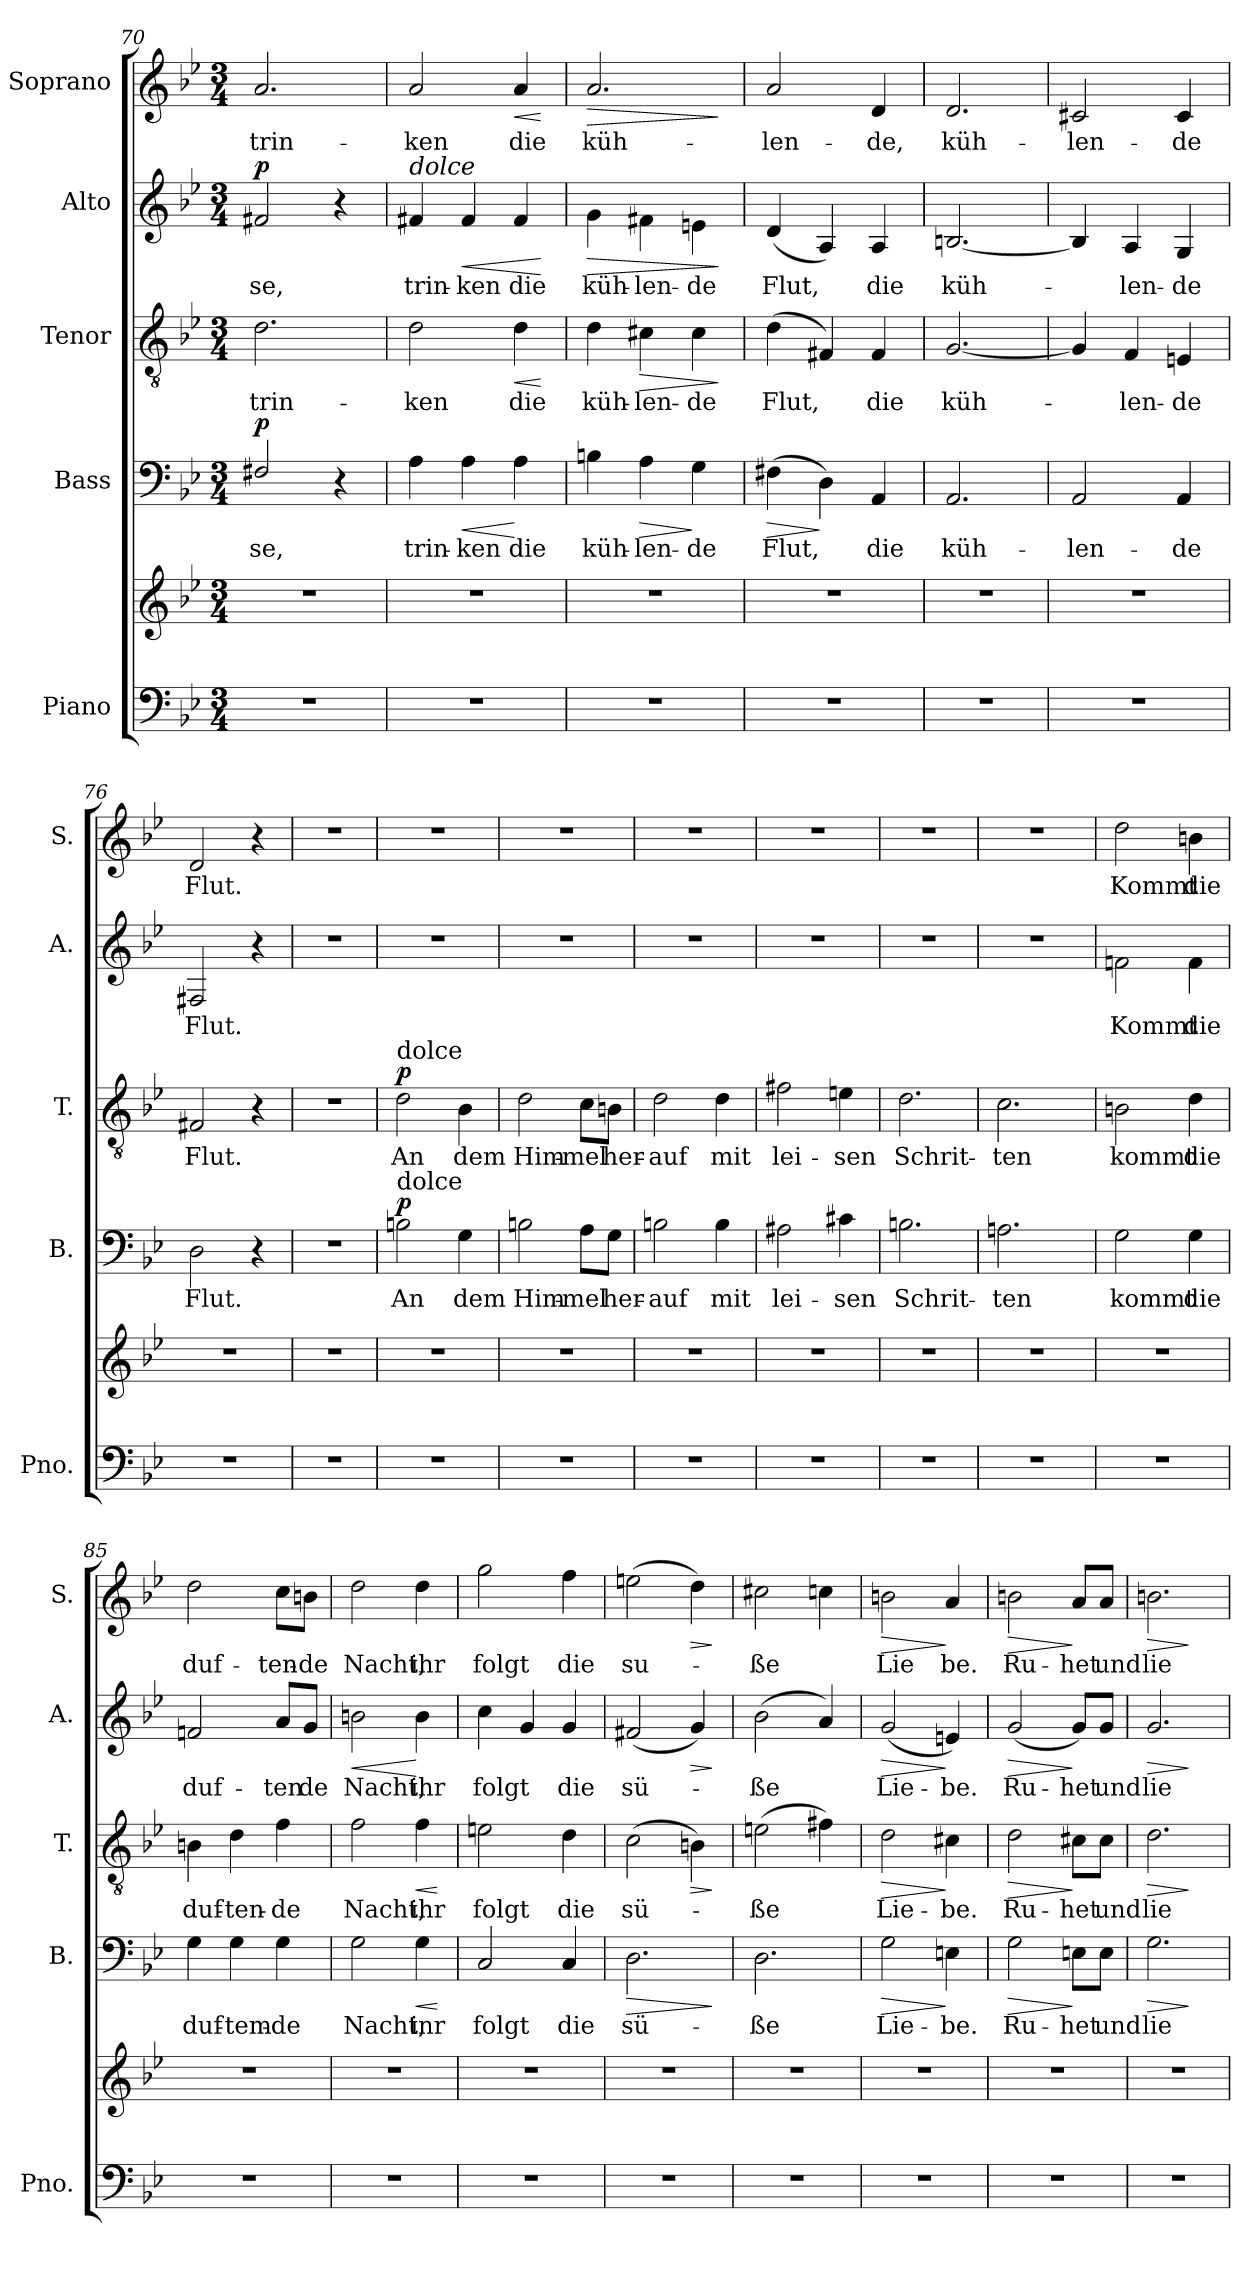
**kern	**kern	**kern	**text	**dynam	**kern	**text	**dynam	**kern	**text	**dynam	**kern	**text	**dynam
*part5	*part5	*part4	*part4	*part4	*part3	*part3	*part3	*part2	*part2	*part2	*part1	*part1	*part1
*staff6	*staff5	*staff4	*staff4	*staff4	*staff3	*staff3	*staff3	*staff2	*staff2	*staff2	*staff1	*staff1	*staff1
*I"Piano	*	*I"Bass	*	*	*I"Tenor	*	*	*I"Alto	*	*	*I"Soprano	*	*
*I'Pno.	*	*I'B.	*	*	*I'T.	*	*	*I'A.	*	*	*I'S.	*	*
*clefF4	*clefG2	*clefF4	*	*	*clefGv2	*	*	*clefG2	*	*	*clefG2	*	*
*k[b-e-]	*k[b-e-]	*k[b-e-]	*	*	*k[b-e-]	*	*	*k[b-e-]	*	*	*k[b-e-]	*	*
*M3/4	*M3/4	*M3/4	*	*	*M3/4	*	*	*M3/4	*	*	*M3/4	*	*
=70	=70	=70	=70	=70	=70	=70	=70	=70	=70	=70	=70	=70	=70
!	!	!	!LO:LY:b	!LO:DY:a	!	!LO:LY:b	!	!	!LO:LY:b	!LO:DY:a	!	!LO:LY:b	!
2.r	2.r	2F#X/	-se,	p	2.d\	trin-	.	2f#X/	-se,	p	2.a/	trin-	.
.	.	4r	.	.	.	.	.	4r	.	.	.	.	.
=71	=71	=71	=71	=71	=71	=71	=71	=71	=71	=71	=71	=71	=71
!	!	!	!	!	!	!	!	!LO:TX:a:i:t=dolce	!	!	!	!	!
!	!	!	!LO:LY:b	!LO:DY:b	!	!LO:LY:b	!	!	!LO:LY:b	!	!	!LO:LY:b	!
2.r	2.r	4A\	trin-	other-dynamics	2d\	-ken	.	4f#X/	trin-	.	2a/	-ken	.
!	!	!	!LO:LY:b	!LO:HP:b	!	!	!	!	!LO:LY:b	!LO:HP:b	!	!	!
.	.	4A\	-ken	<	.	.	.	4f#/	-ken	<	.	.	.
!	!	!	!LO:LY:b	!	!	!LO:LY:b	!LO:HP:b	!	!LO:LY:b	!	!	!LO:LY:b	!LO:HP:b
.	.	4A\	die	[	4d\	die	<	4f#/	die	.	4a/	die	<
.	.	.	.	.	.	.	[	.	.	[	.	.	[
!!LO:PB:g=z
=72	=72	=72	=72	=72	=72	=72	=72	=72	=72	=72	=72	=72	=72
!	!	!	!LO:LY:b	!	!	!LO:LY:b	!	!	!LO:LY:b	!LO:HP:b	!	!LO:LY:b	!LO:HP:b
2.r	2.r	4Bn\	küh-	.	4d\	küh-	.	4g\	küh-	>	2.a/	küh-	>
!	!	!	!LO:LY:b	!LO:HP:b	!	!LO:LY:b	!LO:HP:b	!	!LO:LY:b	!	!	!	!
.	.	4A\	-len-	>	4c#X\	-len-	>	4f#X\	-len-	.	.	.	.
!	!	!	!LO:LY:b	!	!	!LO:LY:b	!	!	!LO:LY:b	!	!	!	!
.	.	4G\	-de	]	4c#\	-de	.	4en\	-de	.	.	.	.
.	.	.	.	.	.	.	]	.	.	]	.	.	]
=73	=73	=73	=73	=73	=73	=73	=73	=73	=73	=73	=73	=73	=73
!	!	!	!LO:LY:b	!LO:HP:b	!	!LO:LY:b	!	!	!LO:LY:b	!	!	!LO:LY:b	!
2.r	2.r	(>4F#X\	Flut,	>	(>4d\	-Flut,	.	(<4d/	Flut,	.	2a/	-len-	.
.	.	4D\)	.	]	4F#X/)	.	.	4A/)	.	.	.	.	.
!	!	!	!LO:LY:b	!	!	!LO:LY:b	!	!	!LO:LY:b	!	!	!LO:LY:b	!
.	.	4AA/	die	.	4F#/	die	.	4A/	die	.	4d/	-de,	.
=74	=74	=74	=74	=74	=74	=74	=74	=74	=74	=74	=74	=74	=74
!	!	!	!LO:LY:b	!	!	!LO:LY:b	!	!	!LO:LY:b	!	!	!LO:LY:b	!
2.r	2.r	2.AA/	küh-	.	[2.G/	küh-	.	[2.Bn/	küh-	.	2.d/	küh-	.
=75	=75	=75	=75	=75	=75	=75	=75	=75	=75	=75	=75	=75	=75
!	!	!	!LO:LY:b	!	!	!	!	!	!	!	!	!LO:LY:b	!
2.r	2.r	2AA/	-len-	.	4G/]	.	.	4B/]	.	.	2c#X/	-len-	.
!	!	!	!	!	!	!LO:LY:b	!	!	!LO:LY:b	!	!	!	!
.	.	.	.	.	4F/	-len-	.	4A/	-len-	.	.	.	.
!	!	!	!LO:LY:b	!	!	!LO:LY:b	!	!	!LO:LY:b	!	!	!LO:LY:b	!
.	.	4AA/	-de	.	4En/	-de	.	4G/	-de	.	4c#/	-de	.
=76	=76	=76	=76	=76	=76	=76	=76	=76	=76	=76	=76	=76	=76
!	!	!	!LO:LY:b	!	!	!LO:LY:b	!	!	!LO:LY:b	!	!	!LO:LY:b	!
2.r	2.r	2D\	Flut.	.	2F#X/	Flut.	.	2F#X/	Flut.	.	2d/	Flut.	.
.	.	4r	.	.	4r	.	.	4r	.	.	4r	.	.
=77	=77	=77	=77	=77	=77	=77	=77	=77	=77	=77	=77	=77	=77
2.r	2.r	2.r	.	.	2.r	.	.	2.r	.	.	2.r	.	.
=78	=78	=78	=78	=78	=78	=78	=78	=78	=78	=78	=78	=78	=78
!	!	!	!	!	!LO:TX:a:t=dolce	!	!	!	!	!	!	!	!
!	!	!LO:TX:a:t=dolce	!	!	!	!	!	!	!	!	!	!	!
!	!	!	!LO:LY:b	!LO:DY:a	!	!LO:LY:b	!LO:DY:a	!	!	!	!	!	!
2.r	2.r	2Bn\	An	p	2d\	An	p	2.r	.	.	2.r	.	.
!	!	!	!LO:LY:b	!	!	!LO:LY:b	!	!	!	!	!	!	!
.	.	4G\	dem	.	4B-\	dem	.	.	.	.	.	.	.
=79	=79	=79	=79	=79	=79	=79	=79	=79	=79	=79	=79	=79	=79
!	!	!	!LO:LY:b	!	!	!LO:LY:b	!	!	!	!	!	!	!
2.r	2.r	2Bn\	Him-	.	2d\	Him-	.	2.r	.	.	2.r	.	.
!	!	!	!LO:LY:b	!	!	!LO:LY:b	!	!	!	!	!	!	!
.	.	8A\L	-mel	.	8c\L	-mel	.	.	.	.	.	.	.
!	!	!	!LO:LY:b	!	!	!LO:LY:b	!	!	!	!	!	!	!
.	.	8G\J	her-	.	8Bn\J	her-	.	.	.	.	.	.	.
=80	=80	=80	=80	=80	=80	=80	=80	=80	=80	=80	=80	=80	=80
!	!	!	!LO:LY:b	!	!	!LO:LY:b	!	!	!	!	!	!	!
2.r	2.r	2Bn\	-auf	.	2d\	-auf	.	2.r	.	.	2.r	.	.
!	!	!	!LO:LY:b	!	!	!LO:LY:b	!	!	!	!	!	!	!
.	.	4B\	mit	.	4d\	mit	.	.	.	.	.	.	.
!!LO:PB:g=z
=81	=81	=81	=81	=81	=81	=81	=81	=81	=81	=81	=81	=81	=81
!	!	!	!LO:LY:b	!	!	!LO:LY:b	!	!	!	!	!	!	!
2.r	2.r	2A#X\	lei-	.	2f#X\	lei-	.	2.r	.	.	2.r	.	.
!	!	!	!LO:LY:b	!	!	!LO:LY:b	!	!	!	!	!	!	!
.	.	4c#X\	-sen	.	4en\	-sen	.	.	.	.	.	.	.
=82	=82	=82	=82	=82	=82	=82	=82	=82	=82	=82	=82	=82	=82
!	!	!	!LO:LY:b	!	!	!LO:LY:b	!	!	!	!	!	!	!
2.r	2.r	2.Bn\	Schrit-	.	2.d\	Schrit-	.	2.r	.	.	2.r	.	.
=83	=83	=83	=83	=83	=83	=83	=83	=83	=83	=83	=83	=83	=83
!	!	!	!LO:LY:b	!	!	!LO:LY:b	!	!	!	!	!	!	!
2.r	2.r	2.An\	-ten	.	2.c\	-ten	.	2.r	.	.	2.r	.	.
=84	=84	=84	=84	=84	=84	=84	=84	=84	=84	=84	=84	=84	=84
!	!	!	!LO:LY:b	!	!	!LO:LY:b	!	!	!LO:LY:b	!	!	!LO:LY:b	!
2.r	2.r	2G\	kommt	.	2Bn\	kommt	.	2fn\	Kommt	.	2dd\	Kommt	.
!	!	!	!LO:LY:b	!	!	!LO:LY:b	!	!	!LO:LY:b	!	!	!LO:LY:b	!
.	.	4G\	die	.	4d\	die	.	4f\	die	.	4bn\	die	.
=85	=85	=85	=85	=85	=85	=85	=85	=85	=85	=85	=85	=85	=85
!	!	!	!LO:LY:b	!	!	!LO:LY:b	!	!	!LO:LY:b	!	!	!LO:LY:b	!
2.r	2.r	4G\	duf-	.	4Bn\	duf-	.	2fn/	duf-	.	2dd\	duf-	.
!	!	!	!LO:LY:b	!	!	!LO:LY:b	!	!	!	!	!	!	!
.	.	4G\	-tem-	.	4d\	-ten-	.	.	.	.	.	.	.
!	!	!	!LO:LY:b	!	!	!LO:LY:b	!	!	!LO:LY:b	!	!	!LO:LY:b	!
.	.	4G\	-de	.	4f\	-de	.	8a/L	-ten	.	8cc\L	-ten-	.
!	!	!	!	!	!	!	!	!	!LO:LY:b	!	!	!LO:LY:b	!
.	.	.	.	.	.	.	.	8g/J	-de	.	8bn\J	-de	.
=86	=86	=86	=86	=86	=86	=86	=86	=86	=86	=86	=86	=86	=86
!	!	!	!LO:LY:b	!	!	!LO:LY:b	!	!	!LO:LY:b	!LO:HP:b	!	!LO:LY:b	!
2.r	2.r	2G\	Nacht,	.	2f\	Nacht,	.	2bn\	Nacht,	<	2dd\	Nacht,	.
!	!	!	!LO:LY:b	!LO:HP:b	!	!LO:LY:b	!LO:HP:b	!	!	!	!	!	!
!	!	!	!	!	!	!	!LO:HP:n=1:b	!	!LO:LY:b	!	!	!LO:LY:b	!
.	.	4G\	inr	<	4f\	ihr	< <	4b\	ihr	[	4dd\	ihr	.
.	.	.	.	[	.	.	[	.	.	.	.	.	.
=87	=87	=87	=87	=87	=87	=87	=87	=87	=87	=87	=87	=87	=87
!	!	!	!LO:LY:b	!	!	!LO:LY:b	!	!	!LO:LY:b	!	!	!LO:LY:b	!
2.r	2.r	2C/	folgt	.	2en\	folgt	.	4cc\	folgt	.	2gg\	folgt	.
.	.	.	.	.	.	.	.	4g/	.	.	.	.	.
!	!	!	!LO:LY:b	!	!	!LO:LY:b	!	!	!LO:LY:b	!	!	!LO:LY:b	!
.	.	4C/	die	.	4d\	die	[	4g/	die	.	4ff\	die	.
=88	=88	=88	=88	=88	=88	=88	=88	=88	=88	=88	=88	=88	=88
!	!	!	!LO:LY:b	!LO:HP:b	!	!LO:LY:b	!	!	!LO:LY:b	!	!	!LO:LY:b	!
2.r	2.r	2.D\	sü-	>	(>2c\	sü-	.	(<2f#X/	sü-	.	(>2een\	su-	.
!	!	!	!	!	!	!	!LO:HP:b	!	!	!LO:HP:b	!	!	!LO:HP:b
.	.	.	.	.	4Bn\)	.	>	4g/)	.	>	4dd\)	.	>
.	.	.	.	]	.	.	]	.	.	]	.	.	]
=89	=89	=89	=89	=89	=89	=89	=89	=89	=89	=89	=89	=89	=89
!	!	!	!LO:LY:b	!	!	!LO:LY:b	!	!	!LO:LY:b	!	!	!LO:LY:b	!
2.r	2.r	2.D\	-ße	.	(>2en\	-ße	.	(>2b-\	-ße	.	2cc#X\	-ße	.
.	.	.	.	.	4f#X\)	.	.	4a/)	.	.	4ccn\	.	.
!!LO:PB:g=z
=90	=90	=90	=90	=90	=90	=90	=90	=90	=90	=90	=90	=90	=90
!	!	!	!LO:LY:b	!LO:HP:b	!	!LO:LY:b	!LO:HP:b	!	!LO:LY:b	!LO:HP:b	!	!LO:LY:b	!LO:HP:b
2.r	2.r	2G\	Lie-	>	2d\	Lie-	>	(<2g/	Lie-	>	2bn\	Lie	>
!	!	!	!LO:LY:b	!	!	!LO:LY:b	!	!	!LO:LY:b	!	!	!LO:LY:b	!
.	.	4En\	-be.	]	4c#X\	-be.	]	4en/)	-be.	]	4a/	be.	]
=91	=91	=91	=91	=91	=91	=91	=91	=91	=91	=91	=91	=91	=91
!	!	!	!LO:LY:b	!LO:HP:b	!	!LO:LY:b	!LO:HP:b	!	!LO:LY:b	!LO:HP:b	!	!LO:LY:b	!LO:HP:b
2.r	2.r	2G\	Ru-	>	2d\	Ru-	>	(<2g/	Ru-	>	2bn\	Ru-	>
!	!	!	!LO:LY:b	!	!	!LO:LY:b	!	!	!LO:LY:b	!	!	!LO:LY:b	!
.	.	8En\L	-het	]	8c#X\L	-het	]	8g/L)	-het	]	8a/L	-het	]
!	!	!	!LO:LY:b	!	!	!LO:LY:b	!	!	!LO:LY:b	!	!	!LO:LY:b	!
.	.	8E\J	und	.	8c#\J	und	.	8g/J	und	.	8a/J	und	.
=92	=92	=92	=92	=92	=92	=92	=92	=92	=92	=92	=92	=92	=92
!	!	!	!LO:LY:b	!LO:HP:b	!	!LO:LY:b	!LO:HP:b	!	!LO:LY:b	!LO:HP:b	!	!LO:LY:b	!LO:HP:b
2.r	2.r	2.G\	lie-	>	2.d\	lie-	>	2.g/	lie-	>	2.bn\	lie-	>
.	.	.	.	]	.	.	]	.	.	]	.	.	]
=	=	=	=	=	=	=	=	=	=	=	=	=	=
*-	*-	*-	*-	*-	*-	*-	*-	*-	*-	*-	*-	*-	*-
